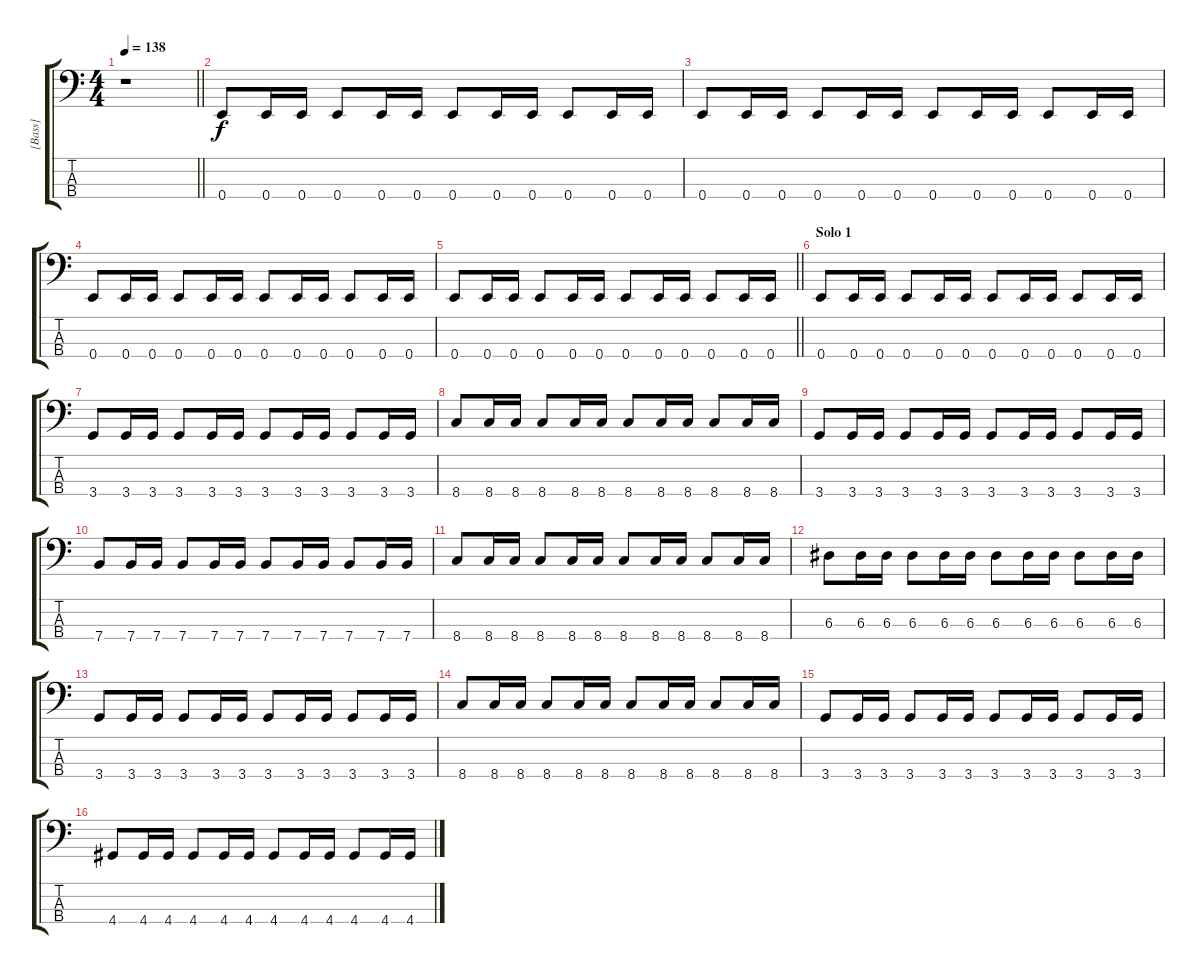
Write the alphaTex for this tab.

\track ("[Bass]" "[Bass]") {instrument electricbassfinger}
\staff {score tabs}
\tuning (G2 D2 A1 E1) {hide}
\ts (4 4)
\tempo 138
\clef f4
\barLineRight lightlight
\ks c
r.1{dy f} |
0.4.8 0.4.16 0.4.16 0.4.8 0.4.16 0.4.16 0.4.8 0.4.16 0.4.16 0.4.8 0.4.16 0.4.16 |
0.4.8 0.4.16 0.4.16 0.4.8 0.4.16 0.4.16 0.4.8 0.4.16 0.4.16 0.4.8 0.4.16 0.4.16 |
0.4.8 0.4.16 0.4.16 0.4.8 0.4.16 0.4.16 0.4.8 0.4.16 0.4.16 0.4.8 0.4.16 0.4.16 |
\barLineRight lightlight
0.4.8 0.4.16 0.4.16 0.4.8 0.4.16 0.4.16 0.4.8 0.4.16 0.4.16 0.4.8 0.4.16 0.4.16 |
\section ("" "Solo 1")
0.4.8 0.4.16 0.4.16 0.4.8 0.4.16 0.4.16 0.4.8 0.4.16 0.4.16 0.4.8 0.4.16 0.4.16 |
3.4.8 3.4.16 3.4.16 3.4.8 3.4.16 3.4.16 3.4.8 3.4.16 3.4.16 3.4.8 3.4.16 3.4.16 |
8.4.8 8.4.16 8.4.16 8.4.8 8.4.16 8.4.16 8.4.8 8.4.16 8.4.16 8.4.8 8.4.16 8.4.16 |
3.4.8 3.4.16 3.4.16 3.4.8 3.4.16 3.4.16 3.4.8 3.4.16 3.4.16 3.4.8 3.4.16 3.4.16 |
7.4.8 7.4.16 7.4.16 7.4.8 7.4.16 7.4.16 7.4.8 7.4.16 7.4.16 7.4.8 7.4.16 7.4.16 |
8.4.8 8.4.16 8.4.16 8.4.8 8.4.16 8.4.16 8.4.8 8.4.16 8.4.16 8.4.8 8.4.16 8.4.16 |
6.3.8 6.3.16 6.3.16 6.3.8 6.3.16 6.3.16 6.3.8 6.3.16 6.3.16 6.3.8 6.3.16 6.3.16 |
3.4.8 3.4.16 3.4.16 3.4.8 3.4.16 3.4.16 3.4.8 3.4.16 3.4.16 3.4.8 3.4.16 3.4.16 |
8.4.8 8.4.16 8.4.16 8.4.8 8.4.16 8.4.16 8.4.8 8.4.16 8.4.16 8.4.8 8.4.16 8.4.16 |
3.4.8 3.4.16 3.4.16 3.4.8 3.4.16 3.4.16 3.4.8 3.4.16 3.4.16 3.4.8 3.4.16 3.4.16 |
4.4.8 4.4.16 4.4.16 4.4.8 4.4.16 4.4.16 4.4.8 4.4.16 4.4.16 4.4.8 4.4.16 4.4.16
